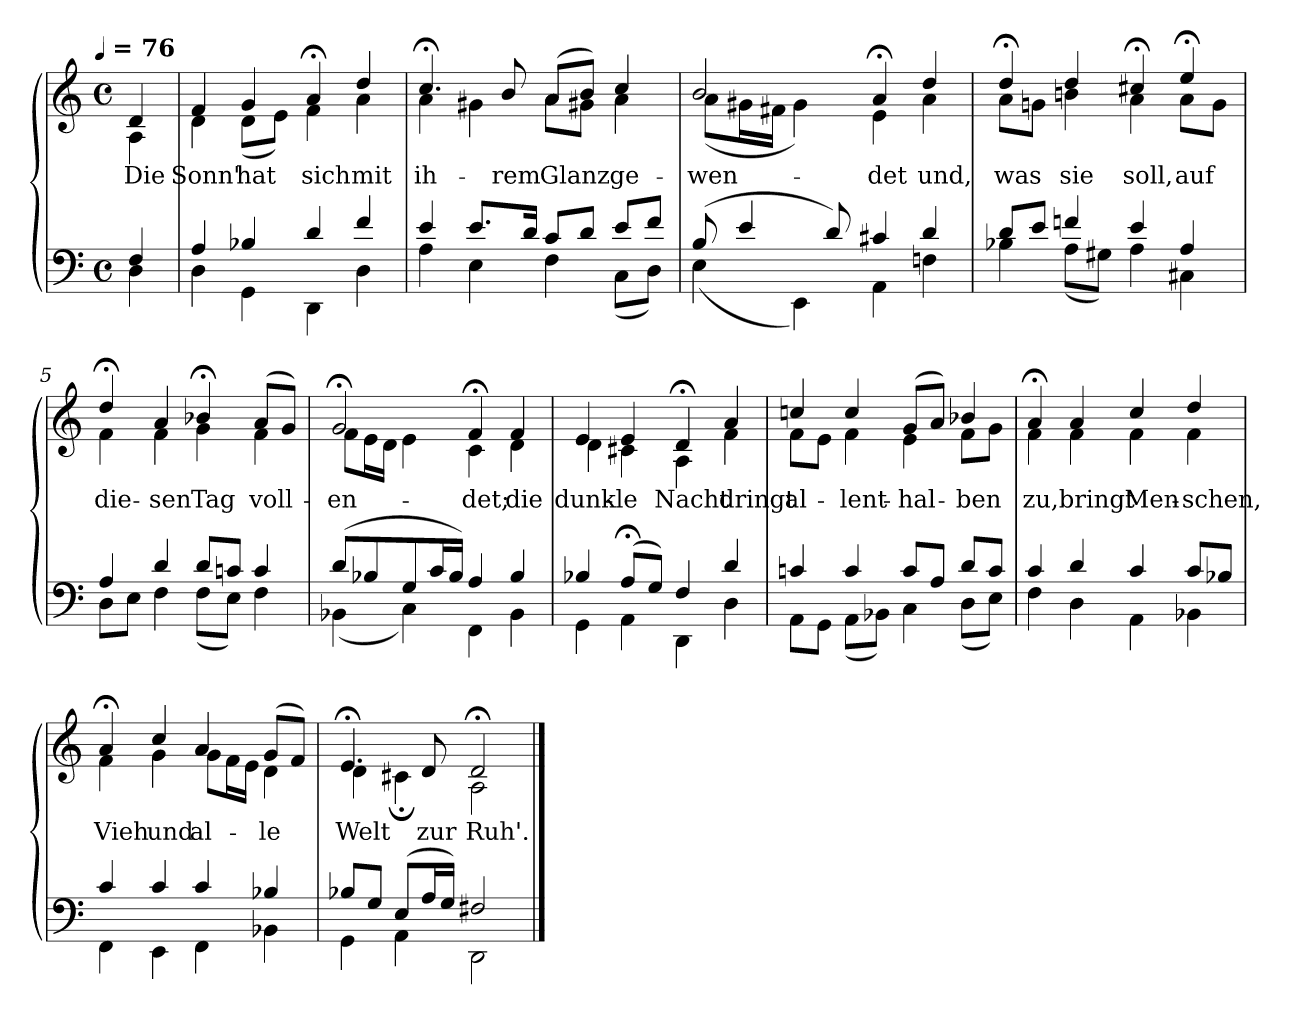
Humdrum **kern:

**kern	**kern	**text	**dynam
*part1	*part1	*part1	*part1
*staff2	*staff1	*staff1	*staff1/2
*clefF4	*clefG2	*	*
!!LO:TX:omd:t=[quarter] = 76
*M4/4	*M4/4	*	*
*met(c)	*met(c)	*	*
*MM76	*MM76	*	*
=	=	=	=
*^	*^	*	*
4F	4D	4d	4A	Die	.
=1	=1	=1	=1	=1	=1
*	*	*MM76	*	*	*
4A	4D	4f	4d	Sonn'	.
4B-X	4GG	4g	(8dL	hat	.
.	.	.	8eJ)	.	.
4d	4DD	4a;<	4f	sich	♩ = 87
4f	4D	4dd	4a	mit	♩ = 76
=2	=2	=2	=2	=2	=2
4e	4A	4.cc;<	4a	ih-	.
8.eL	4E	.	4g#X	.	.
.	.	8b	.	-rem	.
16dJk	.	.	.	.	.
8cL	4F	(8aL	8aL	Glanz	.
8dJ	.	8bJ)	8g#XJ	.	.
8eL	(8CL	4cc	4a	ge-	.
8fJ	8DJ)	.	.	.	.
=3	=3	=3	=3	=3	=3
*	*	*MM73	*	*	*
(8B	(4E	2b	(8aL	-wen-	.
4e	.	.	16g#XL	.	.
.	.	.	16f#XJJ	.	.
.	4EE)	.	4g#)	.	.
8d)	.	.	.	.	.
4c#X	4AA	4a;<	4e	det	.
4d	4Fn	4dd	4a	und,	.
=4	=4	=4	=4	=4	=4
8dL	4B-X	4dd;<	8aL	was	.
8eJ	.	.	8gnJ	.	.
4fn	(8AL	4dd	4bn	sie	♩ = 78
.	8G#XJ)	.	.	.	.
4e	4A	4cc#X;<	4a	soll,	.
4A	4C#X	4ee;<	8aL	auf	.
.	.	.	8gJ	.	.
!!LO:LB:g=z	!!
=5	=5	=5	=5	=5	=5
*	*	*MM76	*	*	*
4A	8DL	4dd;<	4f	die-	.
.	8EJ	.	.	.	.
4d	4F	4a	4f	-sen	♩ = 75
8dL	(8FL	4b-X;<	4g	Tag	♩ = 74
8cnJ	8EJ)	.	.	.	.
4c	4F	(8aL	4f	voll-	.
.	.	8gJ)	.	.	.
=6	=6	=6	=6	=6	=6
*	*	*MM72	*	*	*
(8dL	(4BB-X	2g;<	8fL	-en-	.
8B-X	.	.	16eL	.	.
.	.	.	16dJJ	.	.
8G	4C)	.	4e	.	.
16cL	.	.	.	.	.
16B-JJ)	.	.	.	.	.
4A	4FF	4f;<	4c	det;	.
4B-	4BB-	4f	4d	die	♩ = 73
=7	=7	=7	=7	=7	=7
4B-X	4GG	4e	4d	dunk-	.
(8A;<L	4AA	4e	4c#X	-le	♩ = 73
8GJ)	.	.	.	.	.
4F	4DD	4d;<	4A	Nacht	.
4d	4D	4a	4f	dringt	.
!!LO:LB:g=z	!!
=8	=8	=8	=8	=8	=8
*	*	*MM75	*	*	*
4cn	8AAL	4ccn	8fL	al-	.
.	8GGJ	.	8eJ	.	.
4c	(8AAL	4cc	4f	-lent-	♩ = 74
.	8BB-XJ)	.	.	.	.
8cL	4C	(8gL	4e	-hal-	.
8AJ	.	8aJ)	.	.	.
8dL	(8DL	4b-X	8fL	-ben	♩ = 76
8cJ	8EJ)	.	8gJ	.	.
=	=	=	=	=	=
*	*	*MM75	*	*	*
4c	4F	4a;<	4f	zu,	.
4d	4D	4a	4f	bringt	.
4c	4AA	4cc	4f	Men-	♩ = 72
8cL	4BB-X	4dd	4f	-schen,	.
8B-XJ	.	.	.	.	.
=	=	=	=	=	=
*	*	*MM75	*	*	*
4c	4FF	4a;<	4f	Vieh	.
4c	4EE	4cc	4g	und	♩ = 74
4c	4FF	4a	8gL	al-	♩ = 69
.	.	.	16fL	.	.
.	.	.	16eJJ	.	.
4B-X	4BB-X	(8gL	4d	le	.
.	.	8fJ)	.	.	.
=9	=9	=9	=9	=9	=9
*	*	*MM63	*	*	*
8B-XL	4GG	4.e;<	4d	Welt	.
8GJ	.	.	.	.	.
(8EL	4AA	.	4c#X;	.	.
16AL	.	8d	.	zur	♩ = 56
16GJJ)	.	.	.	.	.
2F#X	2DD	2d;<	2A	Ruh'.	.
*v	*v	*	*	*	*
*	*v	*v	*	*
==	==	==	==
*-	*-	*-	*-
